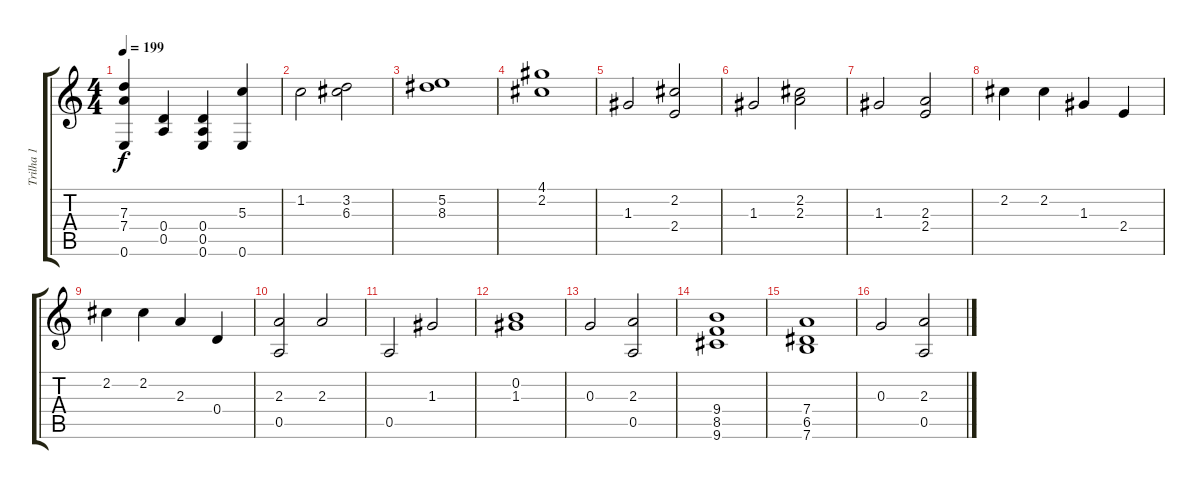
\track ("Trilha 1" "Trilha 1") {instrument acousticguitarsteel}
\staff {score tabs}
\tuning (E4 B3 G3 D3 A2 E2) {hide}
\ts (4 4)
\tempo 199
\clef g2
\ks c
(7.3 7.4 0.6).4{dy f} (0.4 0.5).4 (0.4 0.5 0.6).4 (5.3 0.6).4 |
1.2.2 (3.2 6.3).2 |
(5.2 8.3).1 |
(4.1 2.2).1 |
1.3.2 (2.2 2.4).2 |
1.3.2 (2.2 2.3).2 |
1.3.2 (2.3 2.4).2 |
2.2.4 2.2.4 1.3.4 2.4.4 |
2.2.4 2.2.4 2.3.4 0.4.4 |
(2.3 0.5).2 2.3.2 |
0.5.2 1.3.2 |
(0.2 1.3).1 |
0.3.2 (2.3 0.5).2 |
(9.4 8.5 9.6).1 |
(7.4 6.5 7.6).1 |
0.3.2 (2.3 0.5).2
